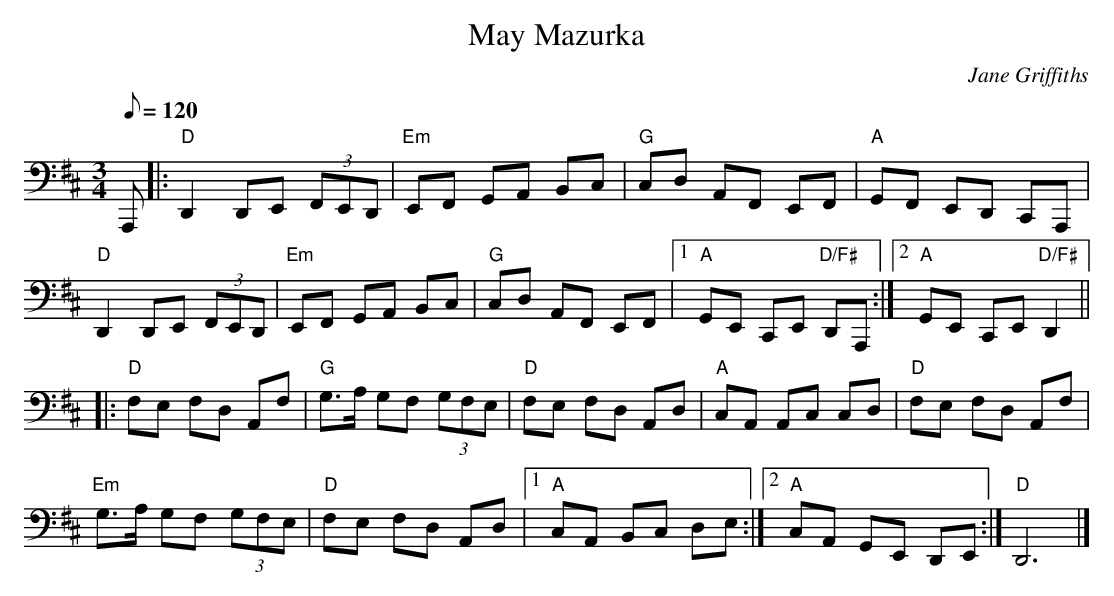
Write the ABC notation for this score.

X:1
T: May Mazurka
C: Jane Griffiths
M: 3/4
L: 1/8
K: D clef=bass middle=d
Q: 120
A, |: \
"D" D2 DE (3FED | "Em" EF GA Bc | "G" cd AF EF | "A" GF ED CA, |
"D" D2 DE (3FED | "Em" EF GA Bc | "G" cd AF EF | \
    [1 "A" GE CE "D/F#" DA, :| [2 "A" GE CE "D/F#" D2 ||
|: \
"D" fe fd Af | "G" g>a gf (3gfe | "D" fe fd Ad | "A" cA Ac cd | \
"D" fe fd Af |
"Em" g>a gf (3gfe | "D" fe fd Ad | \
    [1 "A" cA Bc de :| [2 "A" cA GE DE :| "D" D6 |]
